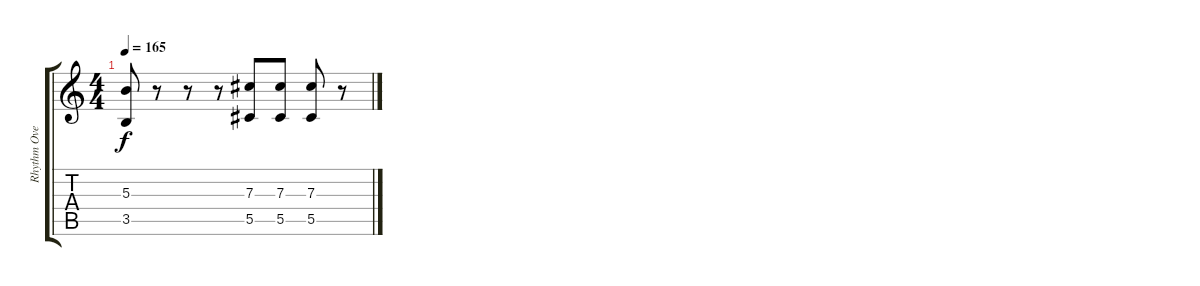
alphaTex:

\track ("Rhythm Overdub" "Rhythm Ove") {instrument distortionguitar}
\staff {score tabs}
\tuning (Eb4 Bb3 Gb3 Db3 Ab2 Db2) {hide}
\ts (4 4)
\tempo 165
\clef g2
\ks c
(5.3 3.5).8{dy f} r.8 r.8 r.8 (7.3 5.5).8 (7.3 5.5).8 (7.3 5.5).8 r.8
